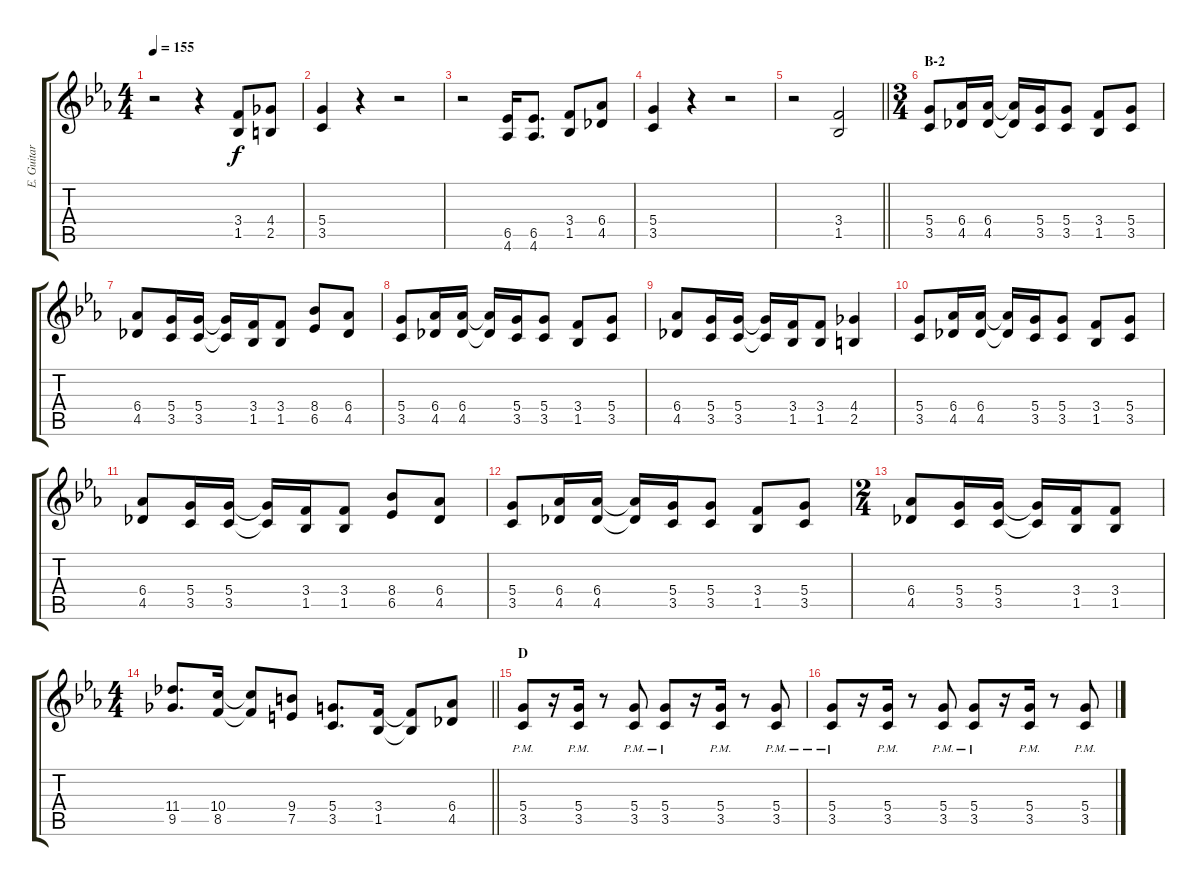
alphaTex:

\track ("E. Guitar I" "E. Guitar ") {instrument overdrivenguitar}
\staff {score tabs}
\tuning (E4 B3 G3 D3 A2 E2) {hide}
\ts (4 4)
\tempo 155
\clef g2
\ks eb
r.2{dy f} r.4 (3.4 1.5).8 (4.4 2.5).8 |
(5.4 3.5).4 r.4 r.2 |
r.2 (6.5 4.6).16 (6.5 4.6).8{d} (3.4 1.5).8 (6.4 4.5).8 |
(5.4 3.5).4 r.4 r.2 |
\barLineRight lightlight
r.2 (3.4 1.5).2 |
\ts (3 4)
\section ("" "B-2")
(5.4 3.5).8 (6.4 4.5).16 (6.4 4.5).16 (6.4{t} 4.5{t}).16 (5.4 3.5).16 (5.4 3.5).8 (3.4 1.5).8 (5.4 3.5).8 |
(6.4 4.5).8 (5.4 3.5).16 (5.4 3.5).16 (5.4{t} 3.5{t}).16 (3.4 1.5).16 (3.4 1.5).8 (8.4 6.5).8 (6.4 4.5).8 |
(5.4 3.5).8 (6.4 4.5).16 (6.4 4.5).16 (6.4{t} 4.5{t}).16 (5.4 3.5).16 (5.4 3.5).8 (3.4 1.5).8 (5.4 3.5).8 |
(6.4 4.5).8 (5.4 3.5).16 (5.4 3.5).16 (5.4{t} 3.5{t}).16 (3.4 1.5).16 (3.4 1.5).8 (4.4 2.5).4 |
(5.4 3.5).8 (6.4 4.5).16 (6.4 4.5).16 (6.4{t} 4.5{t}).16 (5.4 3.5).16 (5.4 3.5).8 (3.4 1.5).8 (5.4 3.5).8 |
(6.4 4.5).8 (5.4 3.5).16 (5.4 3.5).16 (5.4{t} 3.5{t}).16 (3.4 1.5).16 (3.4 1.5).8 (8.4 6.5).8 (6.4 4.5).8 |
(5.4 3.5).8 (6.4 4.5).16 (6.4 4.5).16 (6.4{t} 4.5{t}).16 (5.4 3.5).16 (5.4 3.5).8 (3.4 1.5).8 (5.4 3.5).8 |
\ts (2 4)
(6.4 4.5).8 (5.4 3.5).16 (5.4 3.5).16 (5.4{t} 3.5{t}).16 (3.4 1.5).16 (3.4 1.5).8 |
\ts (4 4)
\barLineRight lightlight
(11.4 9.5).8{d} (10.4 8.5).16 (10.4{t} 8.5{t}).8 (9.4 7.5).8 (5.4 3.5).8{d} (3.4 1.5).16 (3.4{t} 1.5{t}).8 (6.4 4.5).8 |
\section ("" "D")
(5.4{pm} 3.5{pm}).8 r.16 (5.4{pm} 3.5{pm}).16 r.8 (5.4{pm} 3.5{pm}).8 (5.4{pm} 3.5{pm}).8 r.16 (5.4{pm} 3.5{pm}).16 r.8 (5.4{pm} 3.5{pm}).8 |
(5.4{pm} 3.5{pm}).8 r.16 (5.4{pm} 3.5{pm}).16 r.8 (5.4{pm} 3.5{pm}).8 (5.4{pm} 3.5{pm}).8 r.16 (5.4{pm} 3.5{pm}).16 r.8 (5.4{pm} 3.5{pm}).8
